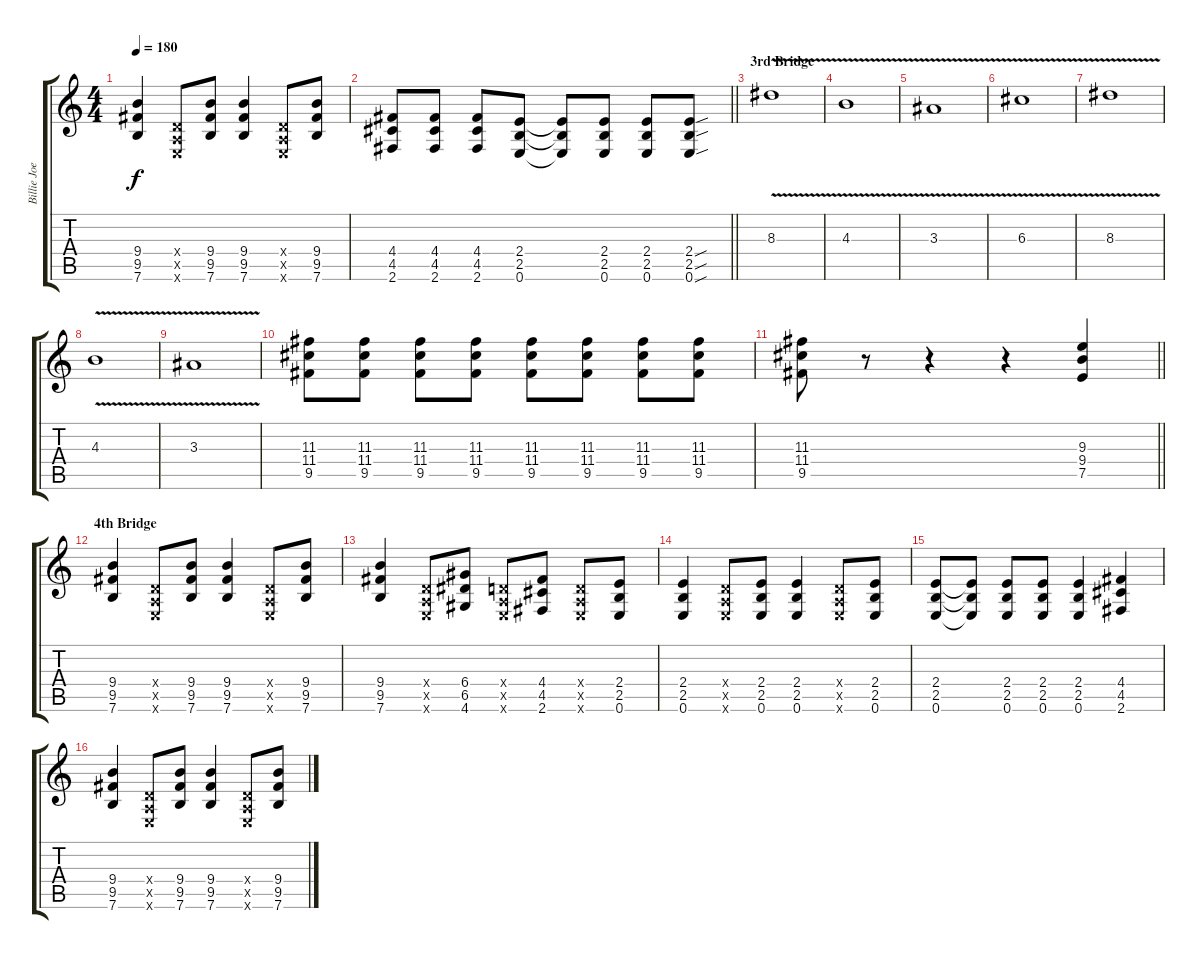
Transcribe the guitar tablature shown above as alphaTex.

\track ("Billie Joe Armstrong (Guitar 2)" "Billie Joe") {instrument overdrivenguitar}
\staff {score tabs}
\tuning (E4 B3 G3 D3 A2 E2) {hide}
\ts (4 4)
\tempo 180
\clef g2
\ks c
(9.4 9.5 7.6).4{dy f} (0.4{x} 0.5{x} 0.6{x}).8 (9.4 9.5 7.6).8 (9.4 9.5 7.6).4 (0.4{x} 0.5{x} 0.6{x}).8 (9.4 9.5 7.6).8 |
\barLineRight lightlight
(4.4 4.5 2.6).8 (4.4 4.5 2.6).8 (4.4 4.5 2.6).8 (2.4 2.5 0.6).8 (2.4{t} 2.5{t} 0.6{t}).8 (2.4 2.5 0.6).8 (2.4 2.5 0.6).8 (2.4{sou} 2.5{sou} 0.6{sou}).8 |
\section ("" "3rd Bridge")
8.3{v}.1 |
4.3{v}.1 |
3.3{v}.1 |
6.3{v}.1 |
8.3{v}.1 |
4.3{v}.1 |
3.3{v}.1 |
(11.3 11.4 9.5).8 (11.3 11.4 9.5).8 (11.3 11.4 9.5).8 (11.3 11.4 9.5).8 (11.3 11.4 9.5).8 (11.3 11.4 9.5).8 (11.3 11.4 9.5).8 (11.3 11.4 9.5).8 |
\barLineRight lightlight
(11.3 11.4 9.5).8 r.8 r.4 r.4 (9.3 9.4 7.5).4 |
\section ("" "4th Bridge")
(9.4 9.5 7.6).4 (0.4{x} 0.5{x} 0.6{x}).8 (9.4 9.5 7.6).8 (9.4 9.5 7.6).4 (0.4{x} 0.5{x} 0.6{x}).8 (9.4 9.5 7.6).8 |
(9.4 9.5 7.6).4 (0.4{x} 0.5{x} 0.6{x}).8 (6.4 6.5 4.6).8 (0.4{x} 0.5{x} 0.6{x}).8 (4.4 4.5 2.6).8 (0.4{x} 0.5{x} 0.6{x}).8 (2.4 2.5 0.6).8 |
(2.4 2.5 0.6).4 (0.4{x} 0.5{x} 0.6{x}).8 (2.4 2.5 0.6).8 (2.4 2.5 0.6).4 (0.4{x} 0.5{x} 0.6{x}).8 (2.4 2.5 0.6).8 |
(2.4 2.5 0.6).8 (2.4{t} 2.5{t} 0.6{t}).8 (2.4 2.5 0.6).8 (2.4 2.5 0.6).8 (2.4 2.5 0.6).4 (4.4 4.5 2.6).4 |
(9.4 9.5 7.6).4 (0.4{x} 0.5{x} 0.6{x}).8 (9.4 9.5 7.6).8 (9.4 9.5 7.6).4 (0.4{x} 0.5{x} 0.6{x}).8 (9.4 9.5 7.6).8
